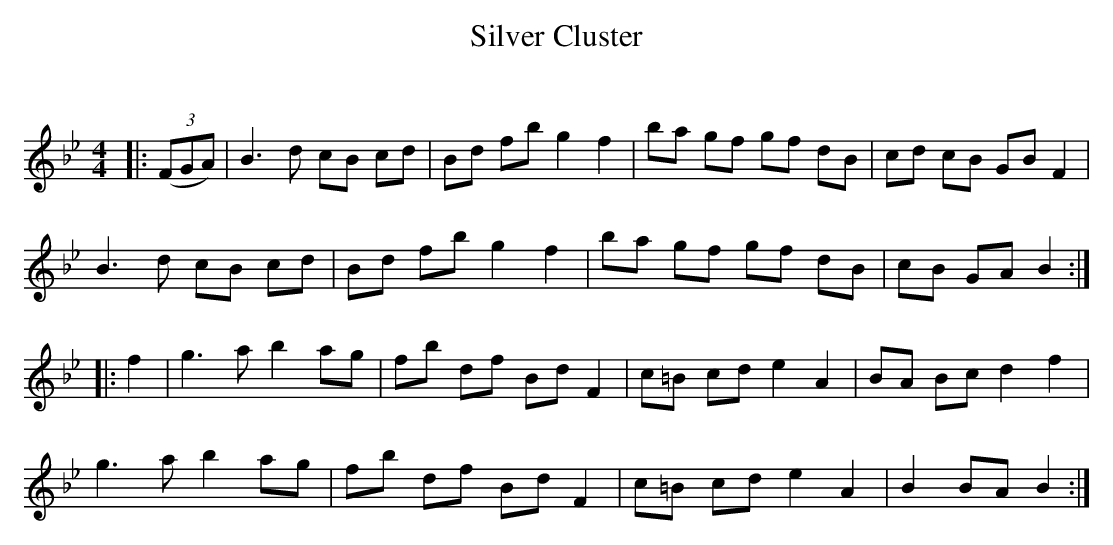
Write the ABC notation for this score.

X:1
T: Silver Cluster
C:
Q: 232
K:Bb
M:4/4
L:1/8
|:((3FGA) |B3d cB cd|Bd fb g2 f2|ba gf gf dB|cd cB GB F2|
B3d cB cd|Bd fb g2 f2|ba gf gf dB|cB GA B2:|
|:f2|g3a b2 ag|fb df Bd F2|c=B cd e2 A2|BA Bc d2 f2|
g3a b2 ag|fb df Bd F2|c=B cd e2 A2|B2 BA B2:|
